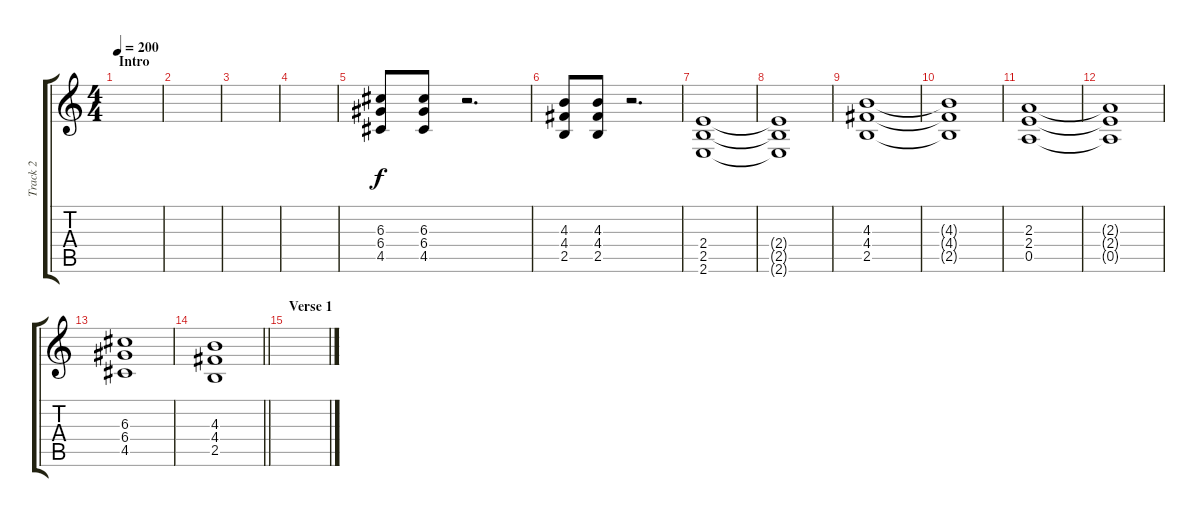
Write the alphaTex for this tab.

\track ("Track 2" "Track 2") {instrument distortionguitar}
\staff {score tabs}
\tuning (E4 B3 G3 D3 A2 D2) {hide}
\ts (4 4)
\section ("" "Intro")
\tempo 200
\clef g2
\ks c
|
|
|
|
(6.3 6.4 4.5).8 (6.3 6.4 4.5).8 r.2{d} |
(4.3 4.4 2.5).8 (4.3 4.4 2.5).8 r.2{d} |
(2.4 2.5 2.6).1 |
(2.4{t} 2.5{t} 2.6{t}).1 |
(4.3 4.4 2.5).1 |
(4.3{t} 4.4{t} 2.5{t}).1 |
(2.3 2.4 0.5).1 |
(2.3{t} 2.4{t} 0.5{t}).1 |
(6.3 6.4 4.5).1 |
\barLineRight lightlight
(4.3 4.4 2.5).1 |
\section ("" "Verse 1")
